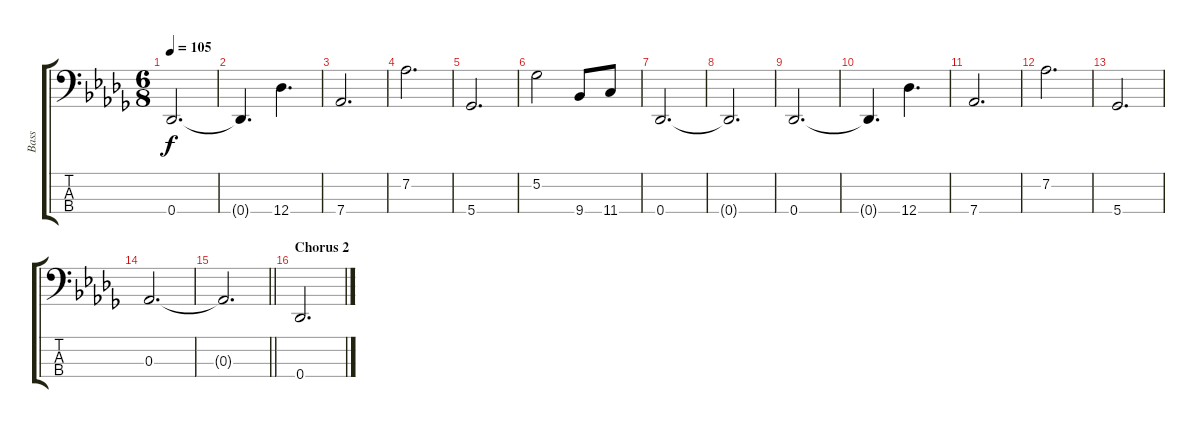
\track ("Bass" "Bass") {instrument electricbassfinger}
\staff {score tabs}
\tuning (Gb2 Db2 Ab1 Db1) {hide}
\ts (6 8)
\tempo 105
\clef f4
\ks db
0.4.2{d dy f} |
0.4{t}.4{d} 12.4.4{d} |
7.4.2{d} |
7.2.2{d} |
5.4.2{d} |
5.2.2 9.4.8 11.4.8 |
0.4.2{d} |
0.4{t}.2{d} |
0.4.2{d} |
0.4{t}.4{d} 12.4.4{d} |
7.4.2{d} |
7.2.2{d} |
5.4.2{d} |
0.3.2{d} |
\barLineRight lightlight
0.3{t}.2{d} |
\section ("" "Chorus 2")
0.4.2{d}
